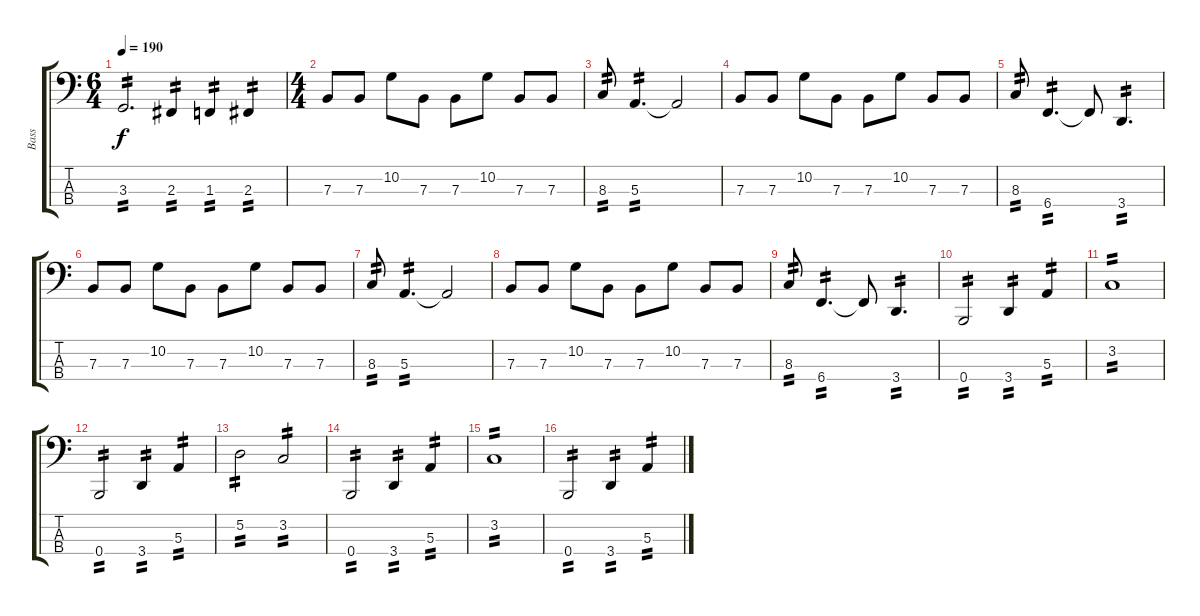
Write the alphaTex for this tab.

\track ("Bass" "Bass") {instrument electricbasspick}
\staff {score tabs}
\tuning (D2 A1 E1 B0) {hide}
\ts (6 4)
\tempo 190
\clef f4
\ks aminor
3.3.2{d tp 2 dy f} 2.3.4{tp 2} 1.3.4{tp 2} 2.3.4{tp 2} |
\ts (4 4)
7.3.8 7.3.8 10.2.8 7.3.8 7.3.8 10.2.8 7.3.8 7.3.8 |
8.3.8{tp 2} 5.3.4{d tp 2} 5.3{t}.2 |
7.3.8 7.3.8 10.2.8 7.3.8 7.3.8 10.2.8 7.3.8 7.3.8 |
8.3.8{tp 2} 6.4.4{d tp 2} 6.4{t}.8 3.4.4{d tp 2} |
7.3.8 7.3.8 10.2.8 7.3.8 7.3.8 10.2.8 7.3.8 7.3.8 |
8.3.8{tp 2} 5.3.4{d tp 2} 5.3{t}.2 |
7.3.8 7.3.8 10.2.8 7.3.8 7.3.8 10.2.8 7.3.8 7.3.8 |
8.3.8{tp 2} 6.4.4{d tp 2} 6.4{t}.8 3.4.4{d tp 2} |
0.4.2{tp 2} 3.4.4{tp 2} 5.3.4{tp 2} |
3.2.1{tp 2} |
0.4.2{tp 2} 3.4.4{tp 2} 5.3.4{tp 2} |
5.2.2{tp 2} 3.2.2{tp 2} |
0.4.2{tp 2} 3.4.4{tp 2} 5.3.4{tp 2} |
3.2.1{tp 2} |
0.4.2{tp 2} 3.4.4{tp 2} 5.3.4{tp 2}
